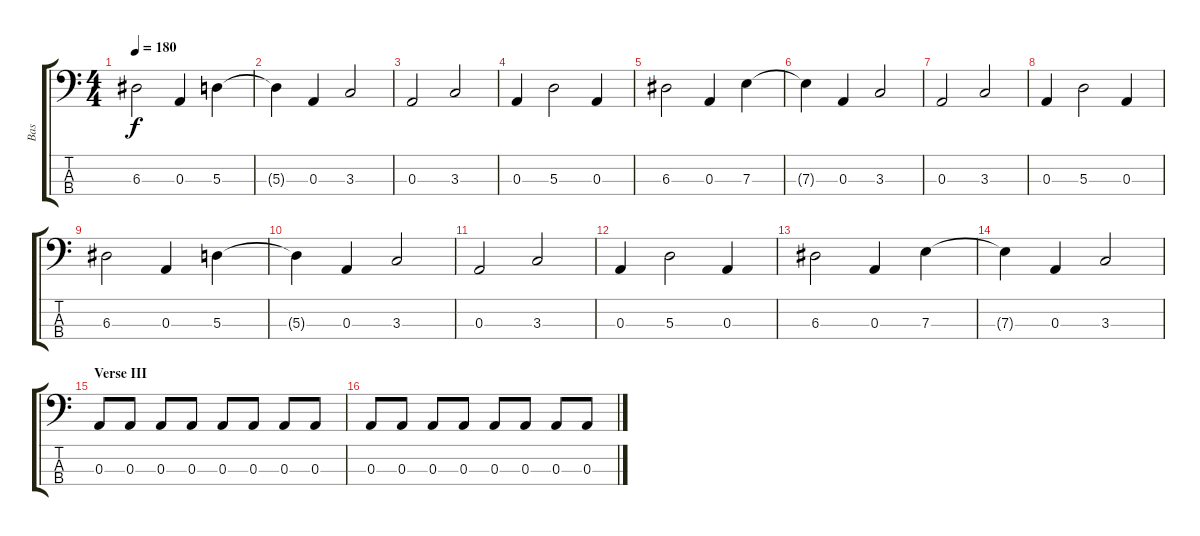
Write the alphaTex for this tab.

\track ("Bas" "Bas") {instrument electricbassfinger}
\staff {score tabs}
\tuning (G2 D2 A1 E1) {hide}
\ts (4 4)
\tempo 180
\clef f4
\ks c
6.3.2{dy f} 0.3.4 5.3.4 |
5.3{t}.4 0.3.4 3.3.2 |
0.3.2 3.3.2 |
0.3.4 5.3.2 0.3.4 |
6.3.2 0.3.4 7.3.4 |
7.3{t}.4 0.3.4 3.3.2 |
0.3.2 3.3.2 |
0.3.4 5.3.2 0.3.4 |
6.3.2 0.3.4 5.3.4 |
5.3{t}.4 0.3.4 3.3.2 |
0.3.2 3.3.2 |
0.3.4 5.3.2 0.3.4 |
6.3.2 0.3.4 7.3.4 |
7.3{t}.4 0.3.4 3.3.2 |
\section ("" "Verse III")
0.3.8 0.3.8 0.3.8 0.3.8 0.3.8 0.3.8 0.3.8 0.3.8 |
0.3.8 0.3.8 0.3.8 0.3.8 0.3.8 0.3.8 0.3.8 0.3.8
